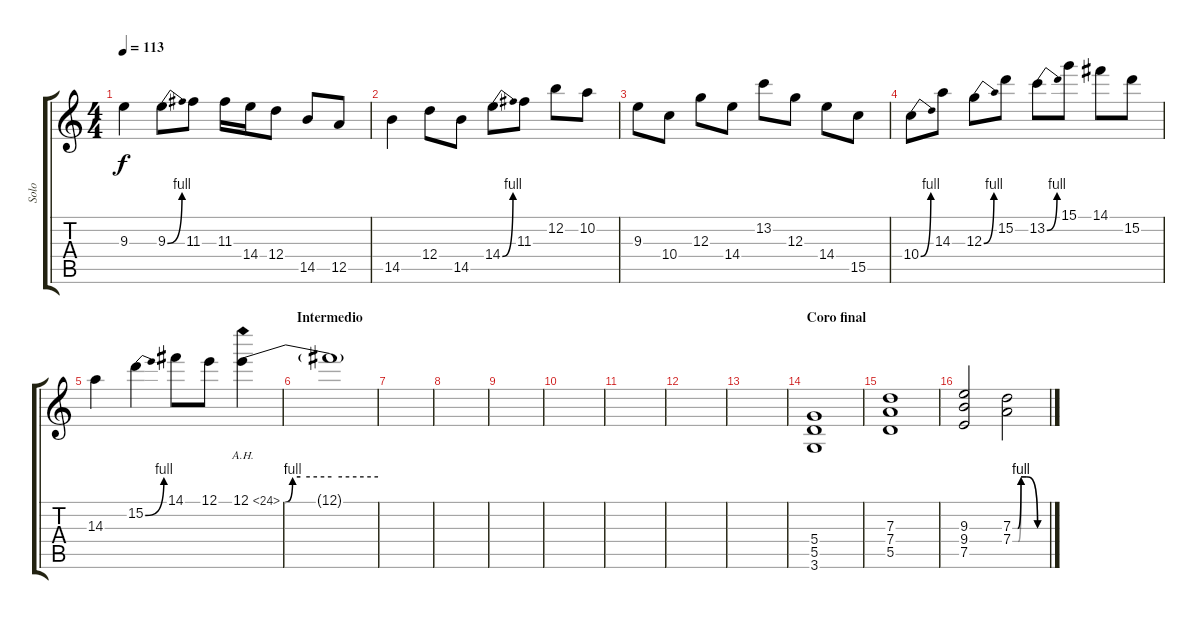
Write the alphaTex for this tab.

\track ("Solo" "Solo") {instrument distortionguitar}
\staff {score tabs}
\tuning (E4 B3 G3 D3 A2 E2) {hide}
\ts (4 4)
\tempo 113
\clef g2
\ks c
9.3{t}.4{dy f} 9.3{be (bend 0 0 60 4)}.8 11.3.8 11.3.16 14.4.16 12.4.8 14.5.8 12.5.8 |
14.5.4 12.4.8 14.5.8 14.4{be (bend 0 0 60 4)}.8 11.3.8 12.2.8 10.2.8 |
9.3.8 10.4.8 12.3.8 14.4.8 13.2.8 12.3.8 14.4.8 15.5.8 |
10.4{be (bend 0 0 60 4)}.8 14.3.8 12.3{be (bend 0 0 60 4)}.8 15.2.8 13.2{be (bend 0 0 60 4)}.8 15.1.8 14.1.8 15.2.8 |
14.3.4 15.2{be (bend 0 0 60 4)}.4 14.1.8 12.1.8 12.1{be (custom 0 0 5 4 10 4 30 4 60 4) ah 12}.4{volume 0} |
\section ("" "Intermedio")
12.1{t}.1 |
|
|
|
|
|
|
|
\section ("" "Coro final")
(5.4 5.5 3.6).1{volume 15} |
(7.3 7.4 5.5).1 |
(9.3 9.4 7.5).2 (7.3{be (custom 0 0 9 0 15 4 25 4 45 0 60 0)} 7.4{be (custom 0 0 10 0 15 4 26 4 45 0 60 0)}).2
